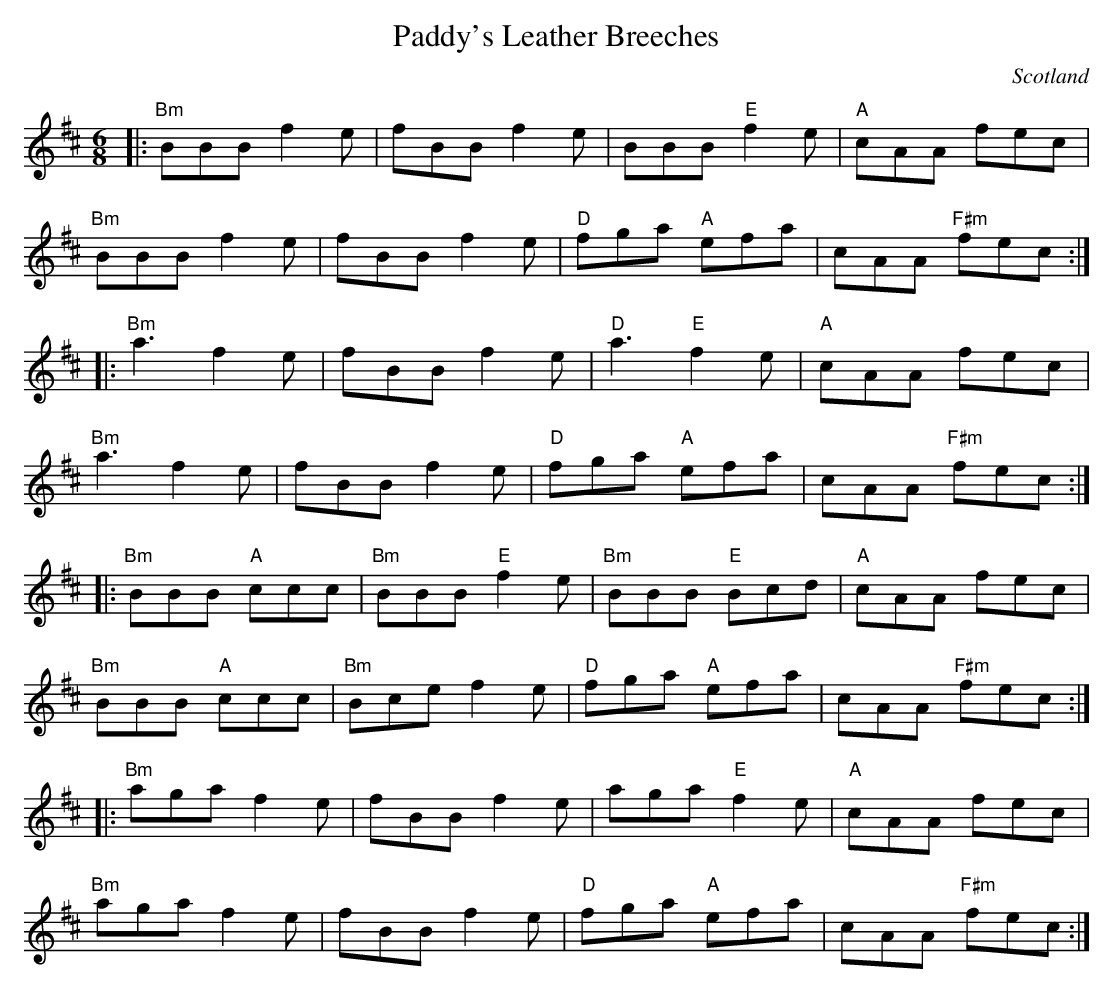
X:1
T: Paddy's Leather Breeches
O: Scotland
M: 6/8
L: 1/8
K: Bm
|:"Bm"BBB f2e | fBB f2e | BBB "E"f2e | "A"cAA fec |
"Bm"BBB f2e | fBB f2e | "D"fga "A"efa | cAA "F#m"fec :|
|:"Bm"a3 f2e | fBB f2e | "D"a3 "E"f2e | "A"cAA fec |
"Bm"a3 f2e | fBB f2e | "D"fga "A"efa | cAA "F#m"fec :|
|:"Bm"BBB "A"ccc | "Bm"BBB "E"f2e | "Bm"BBB "E"Bcd | "A"cAA fec |
"Bm"BBB "A"ccc | "Bm"Bce f2e | "D"fga "A"efa | cAA "F#m"fec :|
|:"Bm"aga f2e | fBB f2e | aga "E"f2e | "A"cAA fec |
"Bm"aga f2e | fBB f2e | "D"fga "A"efa | cAA "F#m"fec :|
